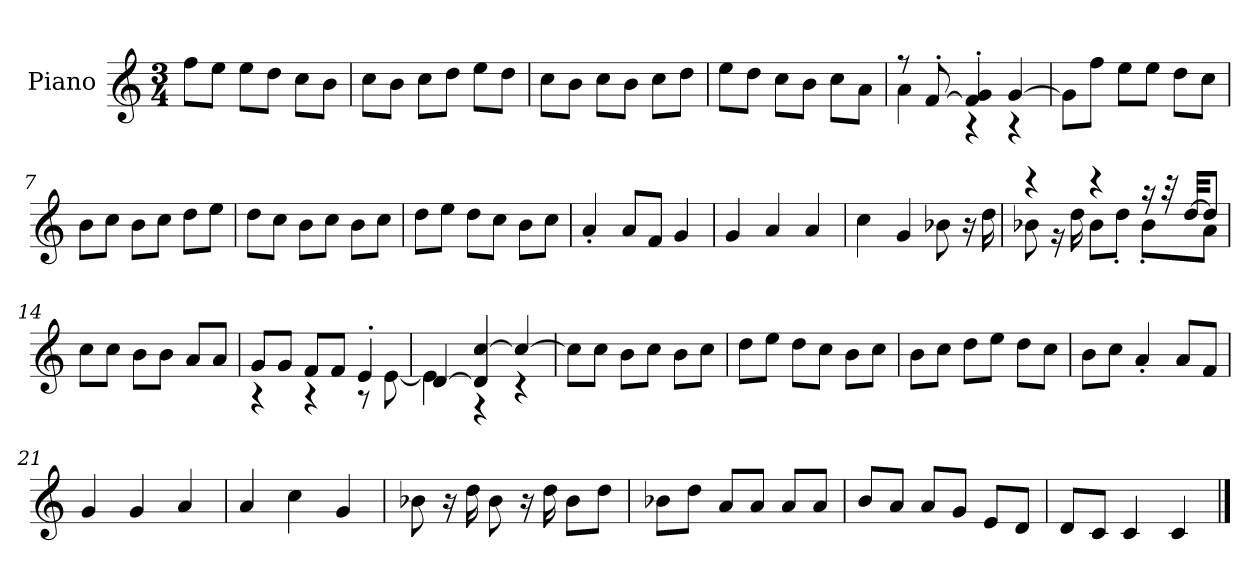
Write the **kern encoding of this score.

**kern
*part1
*staff1
*I"Piano
*I'P-no
*clefG2
*k[]
*M3/4
*MM180
=1
8ff\L
8ee\J
8ee\L
8dd\J
8cc\L
8b\J
=2
8cc\L
8b\J
8cc\L
8dd\J
8ee\L
8dd\J
=3
8cc\L
8b\J
8cc\L
8b\J
8cc\L
8dd\J
=4
8ee\L
8dd\J
8cc\L
8b\J
8cc\L
8a\J
=5
*^
8r	4a\
[8f'/	.
4f/]' 4g/'	4r
[4g/	4r
*v	*v
=6
8g\L]
8ff\J
8ee\L
8ee\J
8dd\L
8cc\J
!!LO:LB:g=z
=7
8b\L
8cc\J
8b\L
8cc\J
8dd\L
8ee\J
=8
8dd\L
8cc\J
8b\L
8cc\J
8b\L
8cc\J
=9
8dd\L
8ee\J
8dd\L
8cc\J
8b\L
8cc\J
=10
4a'/
8a/L
8f/J
4g/
=11
4g/
4a/
4a/
=12
4cc\
4g/
8b-X\
16r
16dd\
=13
*^
4r	8b-X\
.	16r
.	16dd\
4r	8b-\L
.	8dd'\J
16r	8b-'\L
32r	.
[32dd/KKL	.
8dd/J]	8a\J
*v	*v
!!LO:LB:g=z
=14
8cc\L
8cc\J
8b\L
8b\J
8a/L
8a/J
=15
*^
8g/L	4r
8g/J	.
8f/L	4r
8f/J	.
4e'/	8r
.	[8e\
=16	=16
[4d/	4e\]
4d/] [4cc/	4r
4cc/_	4r
*v	*v
=17
8cc\L]
8cc\J
8b\L
8cc\J
8b\L
8cc\J
=18
8dd\L
8ee\J
8dd\L
8cc\J
8b\L
8cc\J
=19
8b\L
8cc\J
8dd\L
8ee\J
8dd\L
8cc\J
=20
8b\L
8cc\J
4a'/
8a/L
8f/J
!!LO:LB:g=z
=21
4g/
4g/
4a/
=22
4a/
4cc\
4g/
=23
8b-X\
16r
16dd\
8b-\
16r
16dd\
8b-\L
8dd\J
=24
8b-X\L
8dd\J
8a/L
8a/J
8a/L
8a/J
=25
8b/L
8a/J
8a/L
8g/J
8e/L
8d/J
=26
8d/L
8c/J
4c/
4c/
==
*-
